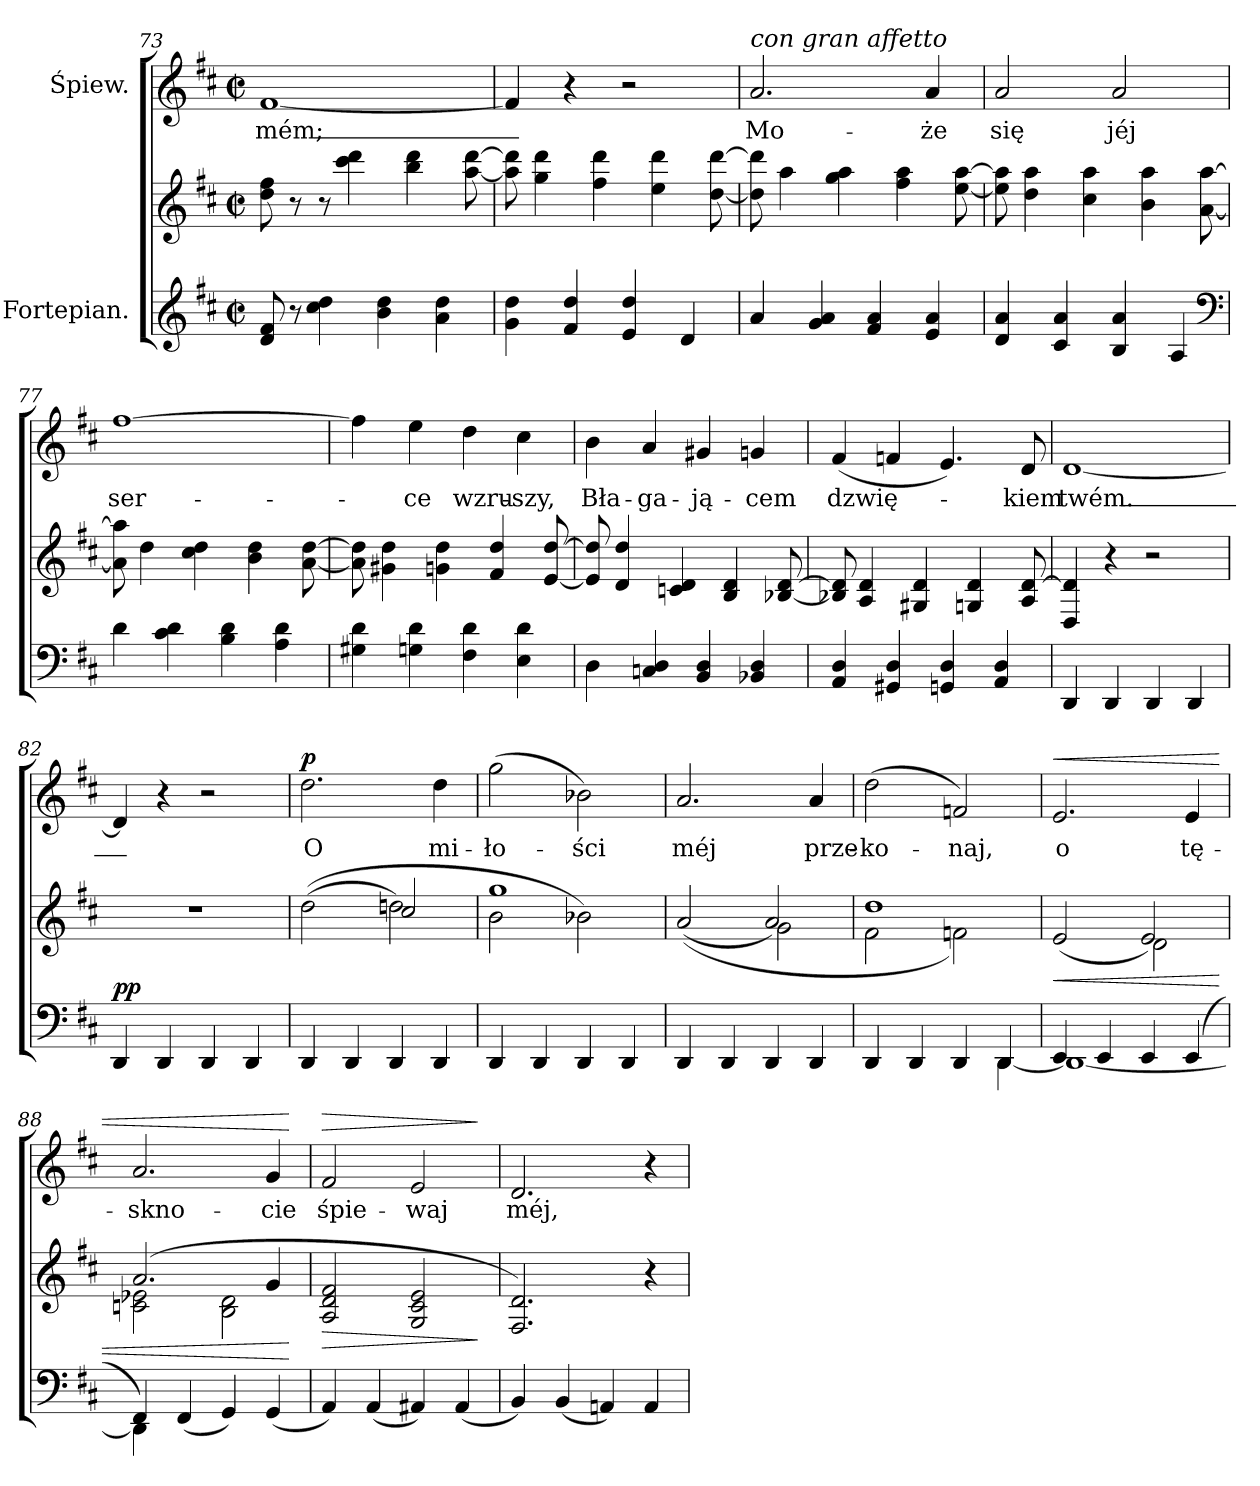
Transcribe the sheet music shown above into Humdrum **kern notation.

**kern	**kern	**dynam	**kern	**text	**dynam
*part2	*part2	*part2	*part1	*part1	*part1
*staff3	*staff2	*staff2/3	*staff1	*staff1	*staff1
*I"Fortepian.	*	*	*I"Śpiew.	*	*
*clefG2	*clefG2	*	*clefG2	*	*
*k[f#c#]	*k[f#c#]	*	*k[f#c#]	*	*
*M2/2	*M2/2	*	*M2/2	*	*
*met(c|)	*met(c|)	*	*met(c|)	*	*
=73	=73	=73	=73	=73	=73
8d/ 8f#/	8dd\ 8ff#\	.	[1f#	mém;_	.
8r	8r	.	.	.	.
4cc#\ 4dd\	8r	.	.	.	.
.	4ccc#\ 4ddd\	.	.	.	.
4b\ 4dd\	.	.	.	.	.
.	4bb\ 4ddd\	.	.	.	.
4a\ 4dd\	.	.	.	.	.
.	[8aa\ [8ddd\	.	.	.	.
=74	=74	=74	=74	=74	=74
4g\ 4dd\	8aa]\ 8ddd]\	.	4f#/]	.	.
.	4gg\ 4ddd\	.	.	.	.
4f#/ 4dd/	.	.	4r	.	.
.	4ff#\ 4ddd\	.	.	.	.
4e/ 4dd/	.	.	2r	.	.
.	4ee\ 4ddd\	.	.	.	.
4d/	.	.	.	.	.
.	[8dd\ [8ddd\	.	.	.	.
=75	=75	=75	=75	=75	=75
!	!	!	!LO:TX:a:i:t=con gran affetto	!	!
4a/	8dd]\ 8ddd]\	.	2.a/	Mo-	.
.	4aa\	.	.	.	.
4g/ 4a/	.	.	.	.	.
.	4gg\ 4aa\	.	.	.	.
4f#/ 4a/	.	.	.	.	.
.	4ff#\ 4aa\	.	.	.	.
4e/ 4a/	.	.	4a/	-że	.
.	[8ee\ [8aa\	.	.	.	.
=76	=76	=76	=76	=76	=76
4d/ 4a/	8ee]\ 8aa]\	.	2a/	się	.
.	4dd\ 4aa\	.	.	.	.
4c#/ 4a/	.	.	.	.	.
.	4cc#\ 4aa\	.	.	.	.
4B/ 4a/	.	.	2a/	-jéj	.
.	4b\ 4aa\	.	.	.	.
4A/	.	.	.	.	.
.	[8a\ [8aa\	.	.	.	.
*clefF4	*	*	*	*	*
=77	=77	=77	=77	=77	=77
4d\	8a]\ 8aa]\	.	[1ff#	ser-	.
.	4dd\	.	.	.	.
4c#\ 4d\	.	.	.	.	.
.	4cc#\ 4dd\	.	.	.	.
4B\ 4d\	.	.	.	.	.
.	4b\ 4dd\	.	.	.	.
4A\ 4d\	.	.	.	.	.
.	[8a\ [8dd\	.	.	.	.
=78	=78	=78	=78	=78	=78
4G#X\ 4d\	8a]\ 8dd]\	.	4ff#\]	.	.
.	4g#X\ 4dd\	.	.	.	.
4Gn\ 4d\	.	.	4ee\	-ce	.
.	4gn\ 4dd\	.	.	.	.
4F#\ 4d\	.	.	4dd\	wzru-	.
.	4f#/ 4dd/	.	.	.	.
4E\ 4d\	.	.	4cc#\	-szy,	.
.	[8e/ [8dd/	.	.	.	.
=79	=79	=79	=79	=79	=79
4D\	8e]/ 8dd]/	.	4b\	Bła-	.
.	4d/ 4dd/	.	.	.	.
4Cn/ 4D/	.	.	4a/	-ga-	.
.	4cn/ 4d/	.	.	.	.
4BB/ 4D/	.	.	4g#X/	-ją-	.
.	4B/ 4d/	.	.	.	.
4BB-X/ 4D/	.	.	4gn/	-cem	.
.	[8B-X/ [8d/	.	.	.	.
=80	=80	=80	=80	=80	=80
4AA/ 4D/	8B-X]/ 8d]/	.	(4f#/	dzwię-	.
.	4A/ 4d/	.	.	.	.
4GG#X/ 4D/	.	.	4fn/	.	.
.	4G#X/ 4d/	.	.	.	.
4GGn/ 4D/	.	.	4.e/)	.	.
.	4Gn/ 4d/	.	.	.	.
4AA/ 4D/	.	.	.	.	.
.	8A/ [8d/	.	8d/	-kiem	.
=81	=81	=81	=81	=81	=81
4DD/	4D/ 4d]/	.	[1d	twém._	.
4DD/	4r	.	.	.	.
4DD/	2r	.	.	.	.
4DD/	.	.	.	.	.
=82	=82	=82	=82	=82	=82
!	!	!LO:DY:a=2	!	!	!
4DD/	1r	pp	4d/]	.	.
4DD/	.	.	4r	.	.
4DD/	.	.	2r	.	.
4DD/	.	.	.	.	.
=83	=83	=83	=83	=83	=83
*	*^	*	*	*	*
!	!	!	!	!	!	!LO:DY:a
4DD/	((2dd\	2ryy	.	2.dd\	O	p
4DD/	.	.	.	.	.	.
4DD/	2ddn\)	2cc#/	.	.	.	.
4DD/	.	.	.	4dd\	mi-	.
=84	=84	=84	=84	=84	=84	=84
4DD/	1gg	2b\	.	(2gg\	-ło-	.
4DD/	.	.	.	.	.	.
4DD/	.	2b-X\)	.	2b-X\)	-ści	.
4DD/	.	.	.	.	.	.
=85	=85	=85	=85	=85	=85	=85
4DD/	(>(>2a/	2ryy	.	2.a/	méj	.
4DD/	.	.	.	.	.	.
4DD/	2a/)	2g\	.	.	.	.
4DD/	.	.	.	4a/	prze-	.
=86	=86	=86	=86	=86	=86	=86
*^	*	*	*	*	*	*
4DD/	2.ryy	1dd	2f#\	.	(2dd\	-ko-	.
4DD/	.	.	.	.	.	.	.
4DD/	.	.	2fn\)	.	2fn/)	-naj,	.
4DD/	[4DD\	.	.	.	.	.	.
=87	=87	=87	=87	=87	=87	=87	=87
!	!	!	!	!	!	!	!LO:HP:a
4EE/	1DD_	(>2e/	2ryy	<	2.e/	o	<
4EE/	.	.	.	.	.	.	.
4EE/	.	2e/)	2d\	.	.	.	.
(4EE/	.	.	.	.	4e/	tę-	.
=88	=88	=88	=88	=88	=88	=88	=88
4FF#/)	4DD\]	(2.a/	2cn\ 2e-X\	.	2.a/	-skno-	.
(4FF#/	2.ryy	.	.	.	.	.	.
4GG/)	.	.	2B\ 2d\	.	.	.	.
(4GG/	.	4g/	.	.	4g/	-cie	.
*v	*v	*	*	*	*	*	*
*	*v	*v	*	*	*	*
.	.	[	.	.	[
=89	=89	=89	=89	=89	=89
!	!	!	!	!	!LO:HP:a
4AA/)	2A/ 2d/ 2f#/	>	2f#/	śpie-	>
(4AA/	.	.	.	.	.
4AA#X/)	2G/ 2c#/ 2e/	.	2e/	-waj	.
(4AA#/	.	.	.	.	.
.	.	]	.	.	]
=90	=90	=90	=90	=90	=90
4BB/)	2.F#/ 2.d/)	.	2.d/	méj,	.
(4BB/	.	.	.	.	.
4AAn/)	.	.	.	.	.
4AA/	4r	.	4r	.	.
=	=	=	=	=	=
*-	*-	*-	*-	*-	*-
